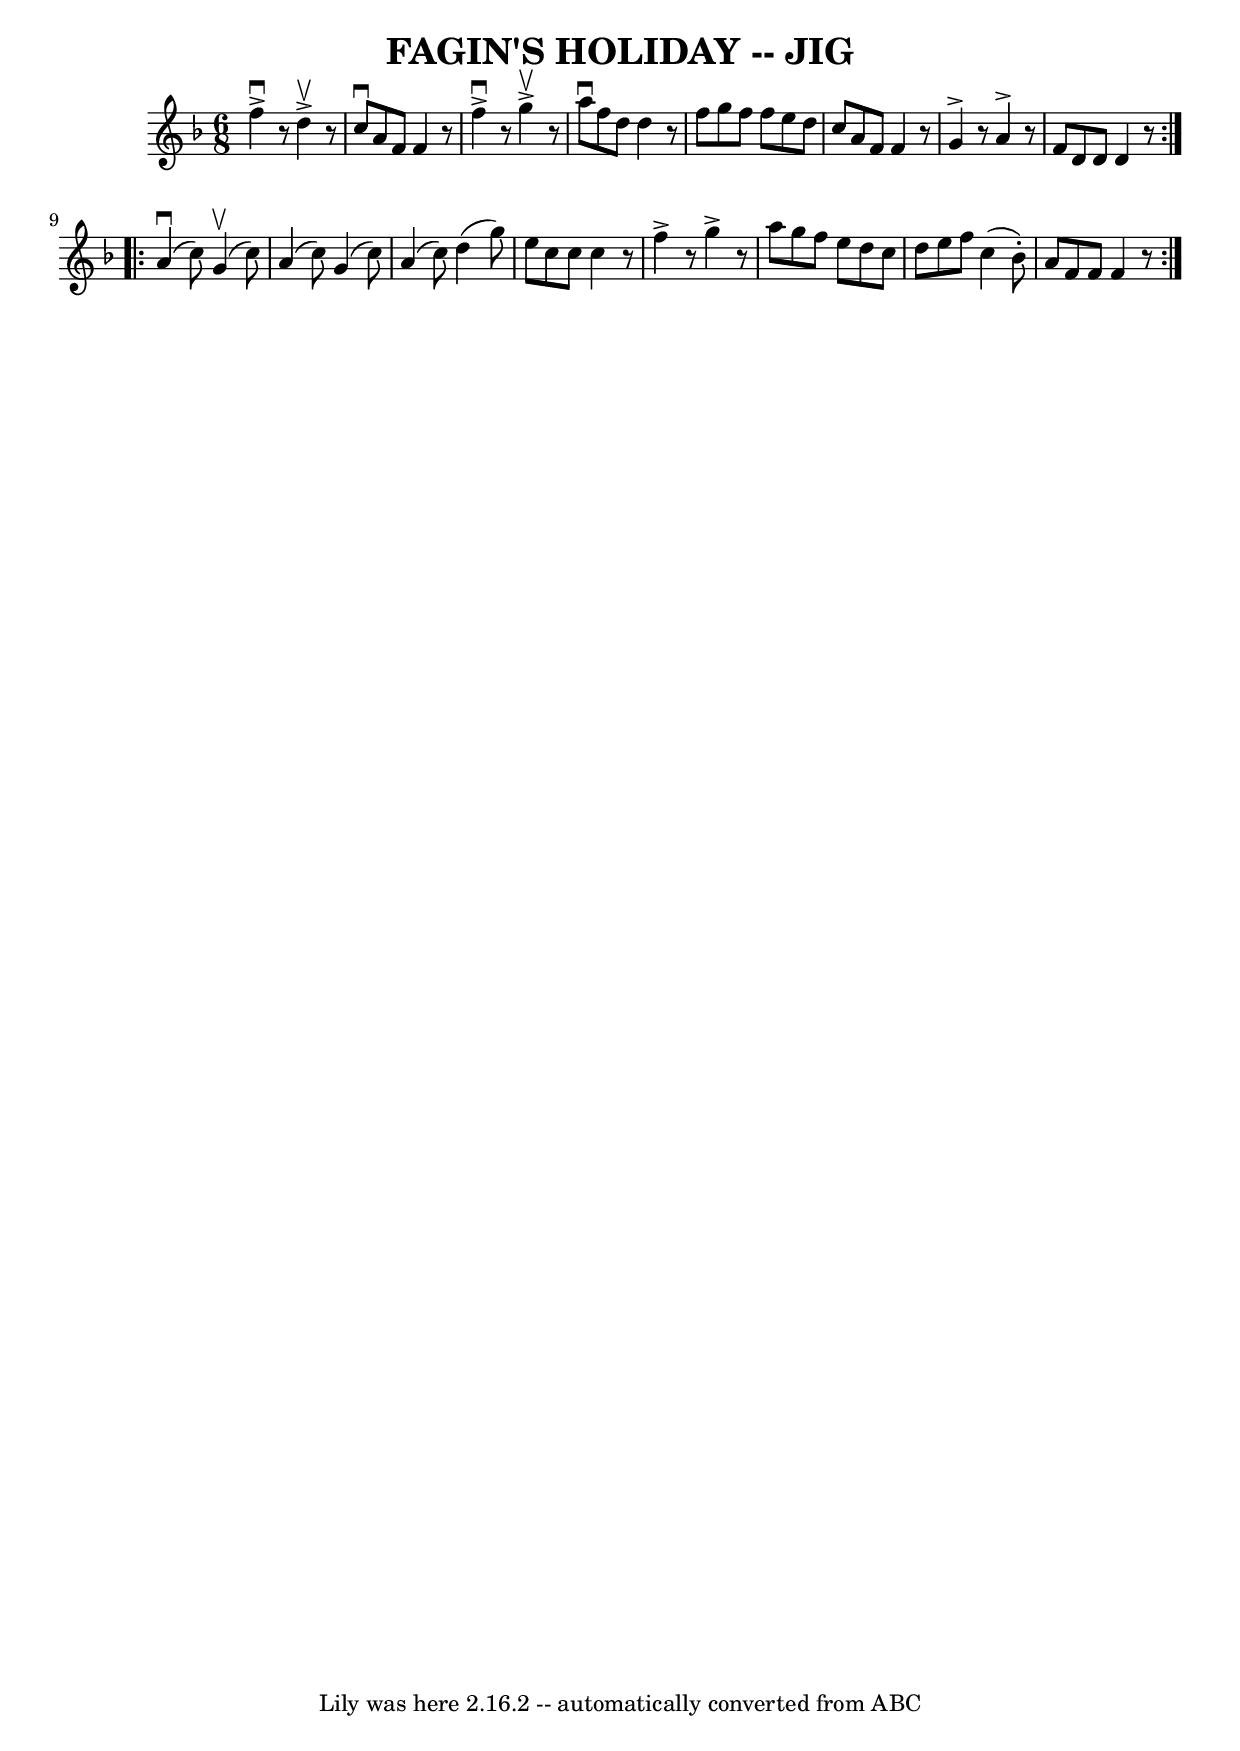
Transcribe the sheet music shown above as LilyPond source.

\version "2.7.40"
\include "Mammoth.ily"
\header {
	%% book = "Ryan's Mammoth Collection of Fiddle Tunes"
	crossRefNumber = "1"
	footnotes = ""
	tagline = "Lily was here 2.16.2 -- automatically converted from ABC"
	title = "FAGIN'S HOLIDAY -- JIG"
}
voicedefault =  {


\repeat volta 2 {
\time 6/8 
\key f \major f''4^\downbow^\accent   r8 d''4^\upbow^\accent   
r8   |
 c''8^\downbow a'8 f'8 f'4    r8   |
 f''4 
^\downbow^\accent   r8 g''4^\upbow^\accent   r8   |
 a''8^\downbow  
 f''8 d''8 d''4    r8       |
 f''8 g''8 f''8 f''8    
e''8 d''8    |
 c''8 a'8 f'8 f'4    r8   |
 g'4 
^\accent   r8 a'4^\accent   r8   |
 f'8 d'8 d'8 d'4    r8   
}     \repeat volta 2 { a'4 (^\downbow c''8) g'4 (^\upbow c''8  
-)   |
 a'4 (c''8) g'4 (c''8)   |
 a'4 (c''8  
-) d''4 (g''8)   |
 e''8 c''8 c''8 c''4    r8       
|
 f''4^\accent   r8 g''4^\accent   r8   |
 a''8 g''8    
f''8 e''8 d''8 c''8    |
 d''8 e''8 f''8 c''4 (
bes'8 -.)   |
 a'8 f'8 f'8 f'4    r8   }   
}

\score{
    <<

	\context Staff="default"
	{
	    \voicedefault 
	}

    >>
	\layout {
	}
	\midi {}
}
